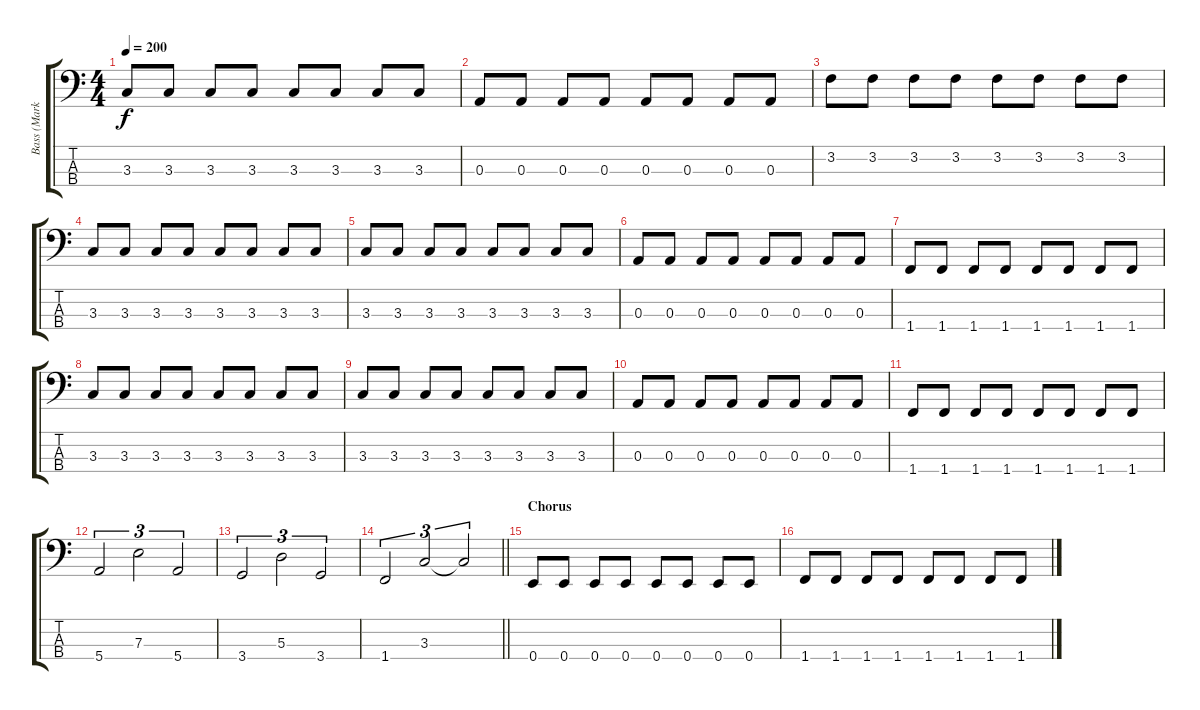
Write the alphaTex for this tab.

\track ("Bass (Mark)" "Bass (Mark") {instrument electricbasspick}
\staff {score tabs}
\tuning (G2 D2 A1 E1) {hide}
\ts (4 4)
\tempo 200
\clef f4
\ks c
3.3.8{dy f} 3.3.8 3.3.8 3.3.8 3.3.8 3.3.8 3.3.8 3.3.8 |
0.3.8 0.3.8 0.3.8 0.3.8 0.3.8 0.3.8 0.3.8 0.3.8 |
3.2.8 3.2.8 3.2.8 3.2.8 3.2.8 3.2.8 3.2.8 3.2.8 |
3.3.8 3.3.8 3.3.8 3.3.8 3.3.8 3.3.8 3.3.8 3.3.8 |
3.3.8 3.3.8 3.3.8 3.3.8 3.3.8 3.3.8 3.3.8 3.3.8 |
0.3.8 0.3.8 0.3.8 0.3.8 0.3.8 0.3.8 0.3.8 0.3.8 |
1.4.8 1.4.8 1.4.8 1.4.8 1.4.8 1.4.8 1.4.8 1.4.8 |
3.3.8 3.3.8 3.3.8 3.3.8 3.3.8 3.3.8 3.3.8 3.3.8 |
3.3.8 3.3.8 3.3.8 3.3.8 3.3.8 3.3.8 3.3.8 3.3.8 |
0.3.8 0.3.8 0.3.8 0.3.8 0.3.8 0.3.8 0.3.8 0.3.8 |
1.4.8 1.4.8 1.4.8 1.4.8 1.4.8 1.4.8 1.4.8 1.4.8 |
5.4.2{tu (3 2) volume 16} 7.3.2{tu (3 2)} 5.4.2{tu (3 2)} |
3.4.2{tu (3 2)} 5.3.2{tu (3 2)} 3.4.2{tu (3 2)} |
\barLineRight lightlight
1.4.2{tu (3 2)} 3.3.2{tu (3 2)} 3.3{t}.2{tu (3 2)} |
\section ("" "Chorus")
0.4.8{volume 10} 0.4.8 0.4.8 0.4.8 0.4.8 0.4.8 0.4.8 0.4.8 |
1.4.8 1.4.8 1.4.8 1.4.8 1.4.8 1.4.8 1.4.8 1.4.8
